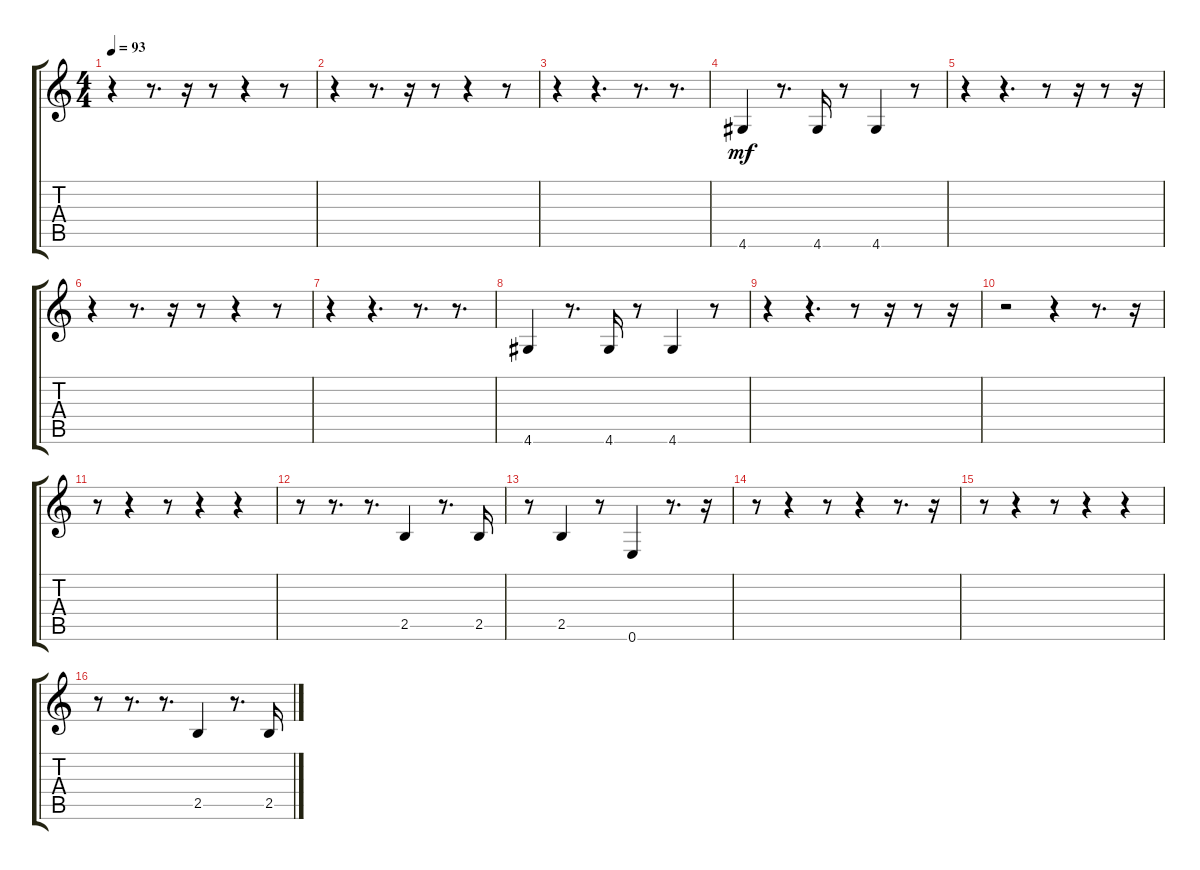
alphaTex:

\track "" {instrument electricbassfinger}
\staff {score tabs}
\tuning (E4 B3 G3 D3 A2 E2) {hide}
\ts (4 4)
\tempo 93
\clef g2
\ks c
r.4{dy mf} r.8{d} r.16 r.8 r.4 r.8 |
r.4 r.8{d} r.16 r.8 r.4 r.8 |
r.4 r.4{d} r.8{d} r.8{d} |
4.6.4 r.8{d} 4.6.16 r.8 4.6.4 r.8 |
r.4 r.4{d} r.8 r.16 r.8 r.16 |
r.4 r.8{d} r.16 r.8 r.4 r.8 |
r.4 r.4{d} r.8{d} r.8{d} |
4.6.4 r.8{d} 4.6.16 r.8 4.6.4 r.8 |
r.4 r.4{d} r.8 r.16 r.8 r.16 |
r.2 r.4 r.8{d} r.16 |
r.8 r.4 r.8 r.4 r.4 |
r.8 r.8{d} r.8{d} 2.5.4 r.8{d} 2.5.16 |
r.8 2.5.4 r.8 0.6.4 r.8{d} r.16 |
r.8 r.4 r.8 r.4 r.8{d} r.16 |
r.8 r.4 r.8 r.4 r.4 |
r.8 r.8{d} r.8{d} 2.5.4 r.8{d} 2.5.16
